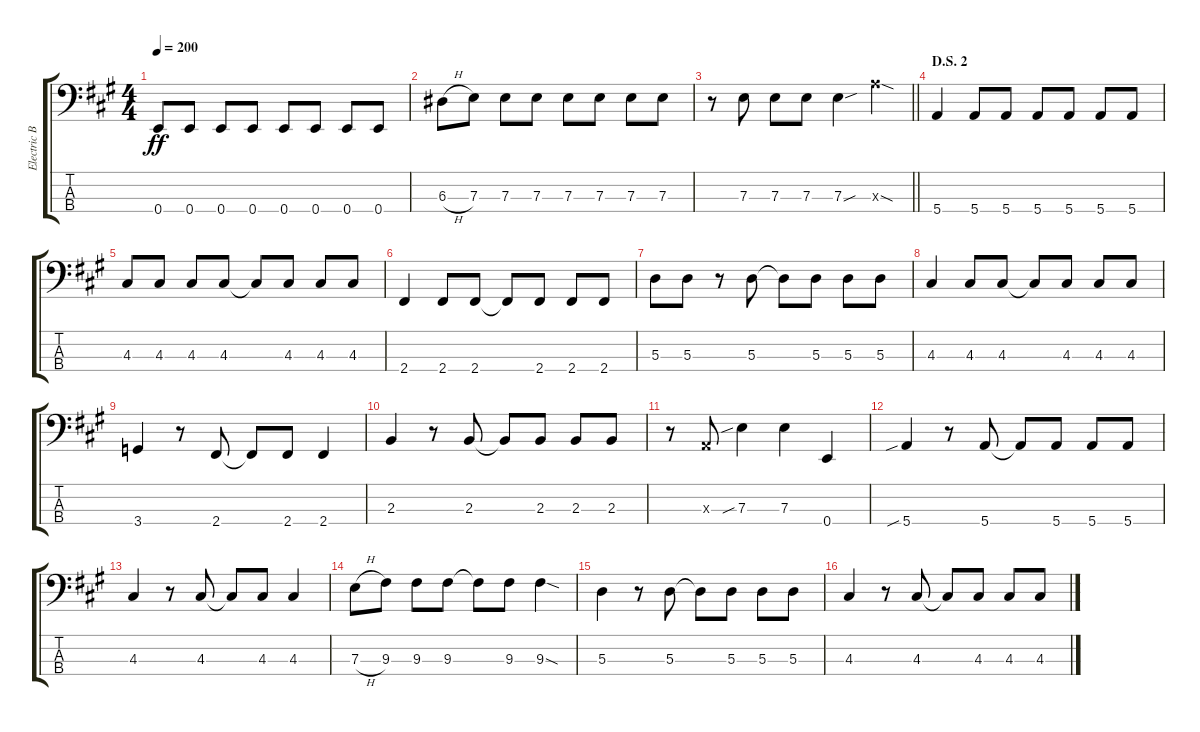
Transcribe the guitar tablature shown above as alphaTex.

\track ("Electric Bass" "Electric B") {instrument electricbassfinger}
\staff {score tabs}
\tuning (G2 D2 A1 E1) {hide}
\ts (4 4)
\tempo 200
\clef f4
\ks a
0.4.8{dy ff} 0.4.8 0.4.8 0.4.8 0.4.8 0.4.8 0.4.8 0.4.8 |
6.3{h}.8 7.3.8 7.3.8 7.3.8 7.3.8 7.3.8 7.3.8 7.3.8 |
\barLineRight lightlight
r.8 7.3.8 7.3.8 7.3.8 7.3{sou}.4 12.3{sod x}.4 |
\section ("" "D.S. 2")
5.4.4 5.4.8 5.4.8 5.4.8 5.4.8 5.4.8 5.4.8 |
4.3.8 4.3.8 4.3.8 4.3.8 4.3{t}.8 4.3.8 4.3.8 4.3.8 |
2.4.4 2.4.8 2.4.8 2.4{t}.8 2.4.8 2.4.8 2.4.8 |
5.3.8 5.3.8 r.8 5.3.8 5.3{t}.8 5.3.8 5.3.8 5.3.8 |
4.3.4 4.3.8 4.3.8 4.3{t}.8 4.3.8 4.3.8 4.3.8 |
3.4.4 r.8 2.4.8 2.4{t}.8 2.4.8 2.4.4 |
2.3.4 r.8 2.3.8 2.3{t}.8 2.3.8 2.3.8 2.3.8 |
r.8 0.3{x}.8 7.3{sib}.4 7.3.4 0.4.4 |
5.4{sib}.4 r.8 5.4.8 5.4{t}.8 5.4.8 5.4.8 5.4.8 |
4.3.4 r.8 4.3.8 4.3{t}.8 4.3.8 4.3.4 |
7.3{h}.8 9.3.8 9.3.8 9.3.8 9.3{t}.8 9.3.8 9.3{sod}.4 |
5.3.4 r.8 5.3.8 5.3{t}.8 5.3.8 5.3.8 5.3.8 |
4.3.4 r.8 4.3.8 4.3{t}.8 4.3.8 4.3.8 4.3.8
